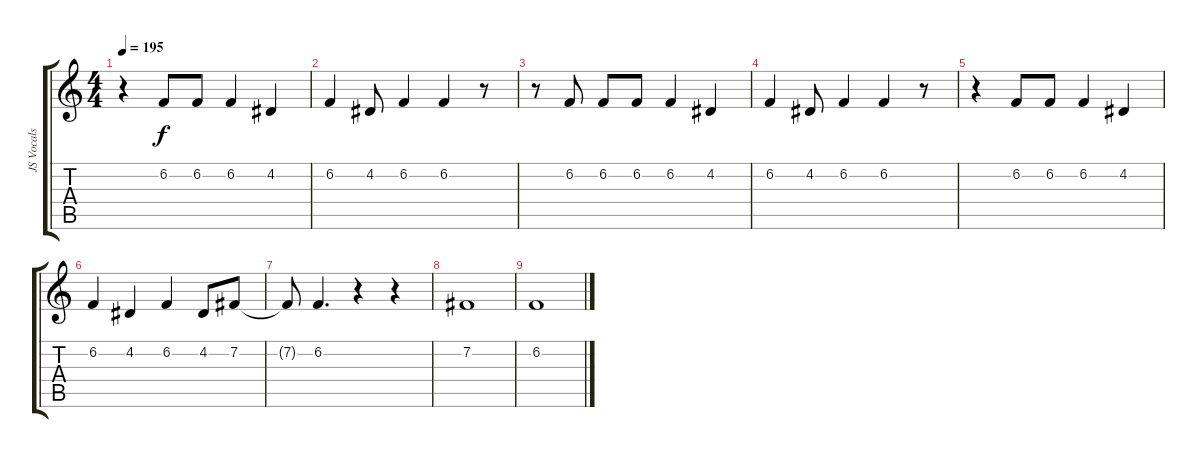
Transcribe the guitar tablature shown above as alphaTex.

\track ("JS Vocals" "JS Vocals") {instrument altosax}
\staff {score tabs}
\tuning (E4 B3 G3 D3 A2 E2) {hide}
\ts (4 4)
\tempo 195
\clef g2
\ks c
r.4{dy f} 6.2.8 6.2.8 6.2.4 4.2.4 |
6.2.4 4.2.8 6.2.4 6.2.4 r.8 |
r.8 6.2.8 6.2.8 6.2.8 6.2.4 4.2.4 |
6.2.4 4.2.8 6.2.4 6.2.4 r.8 |
r.4 6.2.8 6.2.8 6.2.4 4.2.4 |
6.2.4 4.2.4 6.2.4 4.2.8 7.2.8 |
7.2{t}.8 6.2.4{d} r.4 r.4 |
7.2.1 |
6.2.1
